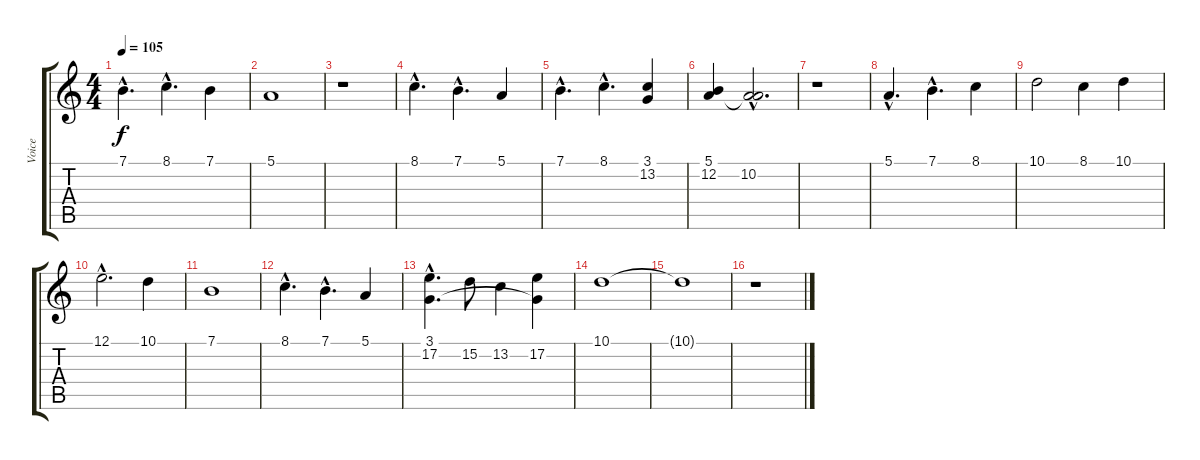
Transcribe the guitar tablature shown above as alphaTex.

\track ("Voice" "Voice") {instrument synthstrings1}
\staff {score tabs}
\tuning (E4 B3 G3 D3 A2 E2) {hide}
\ts (4 4)
\tempo 105
\clef g2
\ks c
7.1{hac}.4{d dy f} 8.1{hac}.4{d} 7.1.4 |
5.1.1 |
r.1 |
8.1{hac}.4{d} 7.1{hac}.4{d} 5.1.4 |
7.1{hac}.4{d} 8.1{hac}.4{d} (3.1 13.2).4 |
(5.1 12.2).4 (5.1{hac t} 10.2{hac}).2{d} |
r.1 |
5.1{hac}.4{d} 7.1{hac}.4{d} 8.1.4 |
10.1.2 8.1.4 10.1.4 |
12.1{hac}.2{d} 10.1.4 |
7.1.1 |
8.1{hac}.4{d} 7.1{hac}.4{d} 5.1.4 |
(3.1{hac} 17.2{hac}).4{d} 15.2.8 13.2.4 (3.1{t} 17.2).4 |
10.1.1 |
10.1{t}.1 |
r.1
